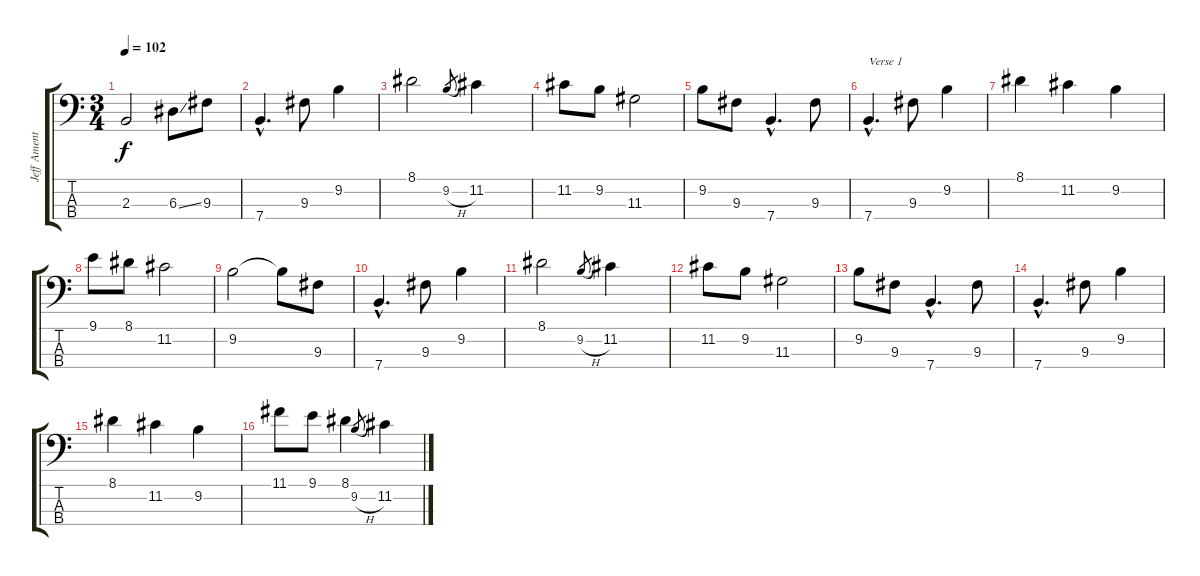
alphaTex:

\track ("Jeff Ament" "Jeff Ament") {instrument electricbassfinger}
\staff {score tabs}
\tuning (G2 D2 A1 E1) {hide}
\ts (3 4)
\tempo 102
\clef f4
\ks c
2.3.2{dy f} 6.3{ss}.8 9.3.8 |
7.4{hac}.4{d} 9.3.8 9.2.4 |
8.1.2 9.2{h}.8{gr} 11.2.4 |
11.2.8 9.2.8 11.3.2 |
9.2.8 9.3.8 7.4{hac}.4{d} 9.3.8 |
7.4{hac}.4{d txt "Verse 1"} 9.3.8 9.2.4 |
8.1.4 11.2.4 9.2.4 |
9.1.8 8.1.8 11.2.2 |
9.2.2 9.2{t}.8 9.3.8 |
7.4{hac}.4{d} 9.3.8 9.2.4 |
8.1.2 9.2{h}.8{gr} 11.2.4 |
11.2.8 9.2.8 11.3.2 |
9.2.8 9.3.8 7.4{hac}.4{d} 9.3.8 |
7.4{hac}.4{d} 9.3.8 9.2.4 |
8.1.4 11.2.4 9.2.4 |
11.1.8 9.1.8 8.1.4 9.2{h}.8{gr} 11.2.4
